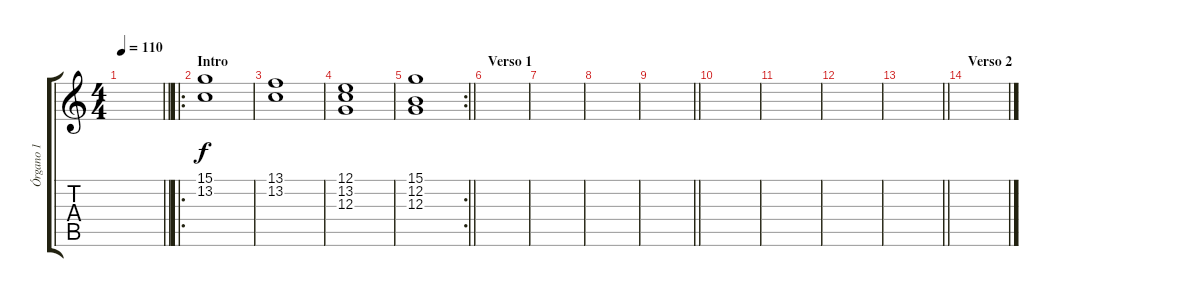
\track ("Órgano 1" "Órgano 1") {instrument stringensemble1}
\staff {score tabs}
\tuning (E4 B3 G3 D3 A2 E2) {hide}
\ts (4 4)
\tempo 110
\clef g2
\barLineRight lightlight
\ks c
|
\ro
\section ("" "Intro")
(15.1 13.2).1 |
(13.1 13.2).1 |
(12.1 13.2 12.3).1 |
\rc 2
\barLineRight lightlight
(15.1 12.2 12.3).1 |
\section ("" "Verso 1")
|
|
|
\barLineRight lightlight
|
|
|
|
\barLineRight lightlight
|
\section ("" "Verso 2")
